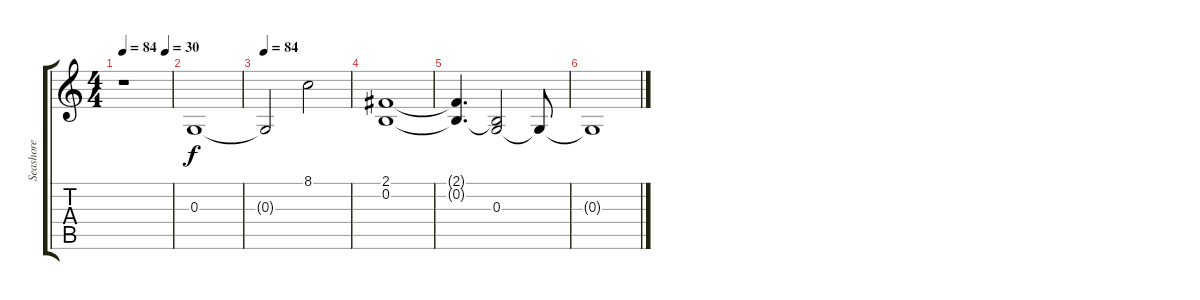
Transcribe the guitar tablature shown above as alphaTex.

\track ("Seashore" "Seashore") {instrument seashore}
\staff {score tabs}
\tuning (E4 B3 G3 D3 A2 E2) {hide}
\ts (4 4)
\tempo 84
\tempo (30 0.875)
\clef g2
\ks c
r.1{dy f} |
0.3.1 |
\tempo 84
0.3{t}.2 8.1.2 |
(2.1 0.2).1 |
(2.1{t} 0.2{t}).4{d} (0.2{t} 0.3).2 0.3{t}.8 |
0.3{t}.1
